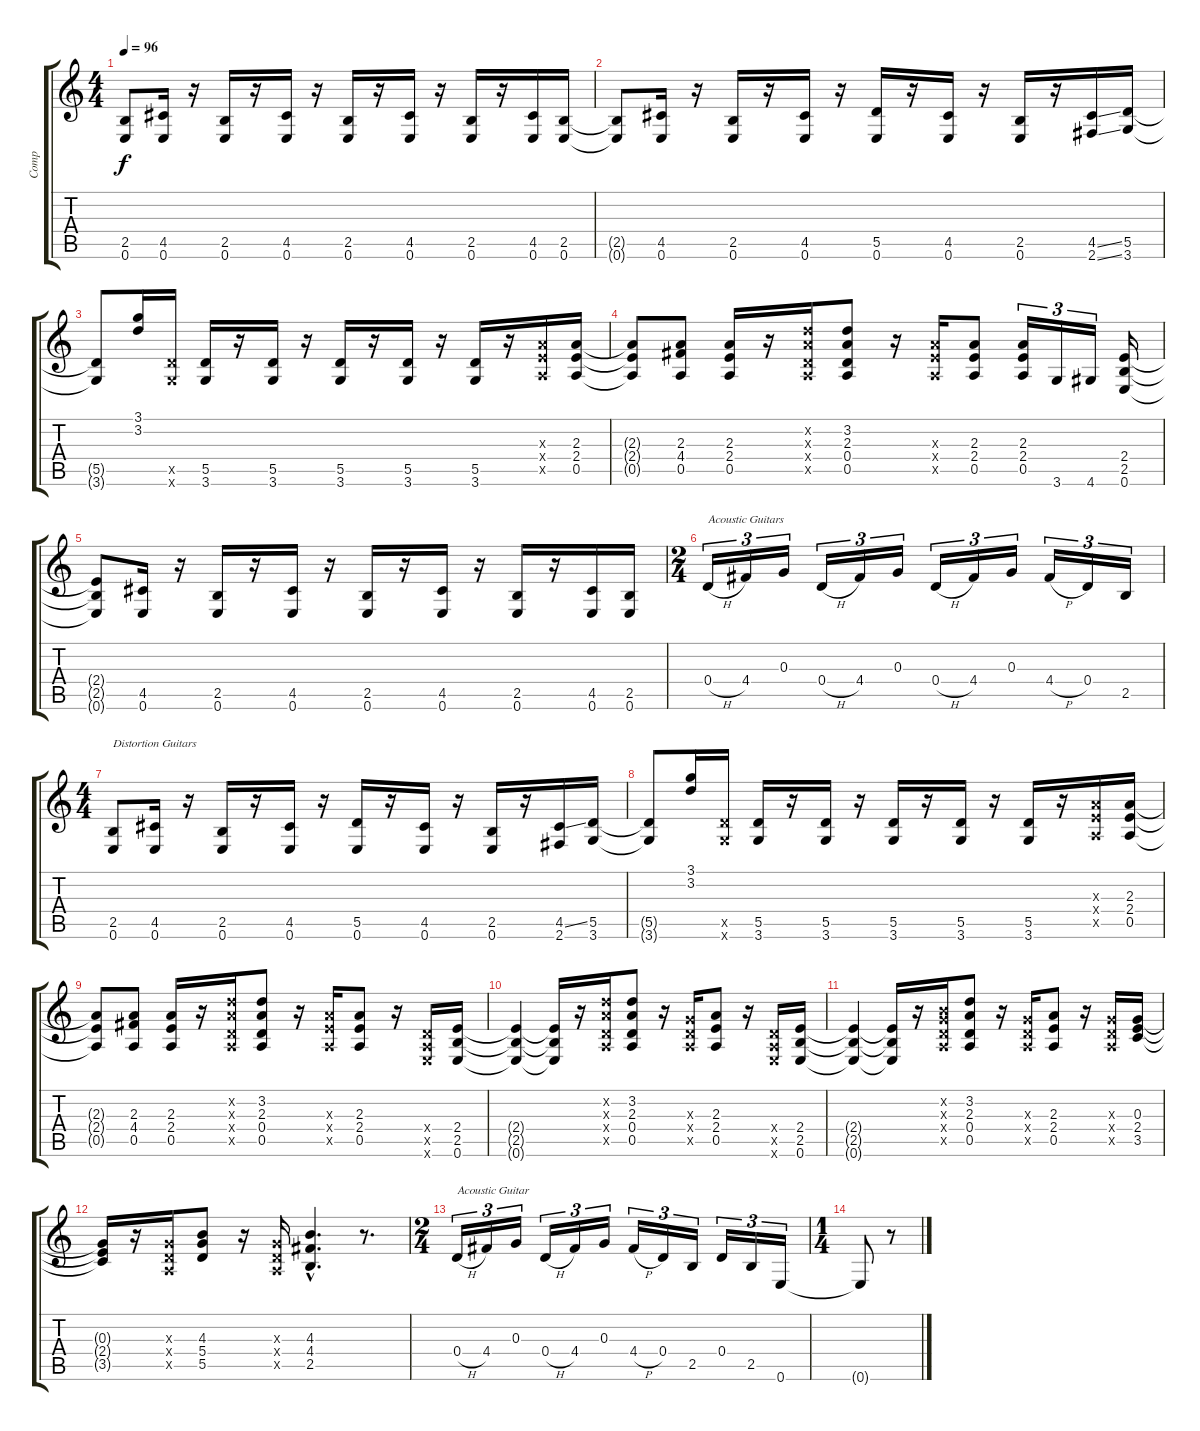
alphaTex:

\track ("Comp" "Comp") {instrument acousticguitarnylon}
\staff {score tabs}
\tuning (E4 B3 G3 D3 A2 E2) {hide}
\ts (4 4)
\tempo 96
\clef g2
\ks c
(2.5{t} 0.6{t}).8{dy f} (4.5 0.6).16 r.16 (2.5 0.6).16 r.16 (4.5 0.6).16 r.16 (2.5 0.6).16 r.16 (4.5 0.6).16 r.16 (2.5 0.6).16 r.16 (4.5 0.6).16 (2.5 0.6).16 |
(2.5{t} 0.6{t}).8 (4.5 0.6).16 r.16 (2.5 0.6).16 r.16 (4.5 0.6).16 r.16 (5.5 0.6).16 r.16 (4.5 0.6).16 r.16 (2.5 0.6).16 r.16 (4.5{ss} 2.6{ss}).16 (5.5 3.6).16 |
(5.5{t} 3.6{t}).8 (3.1 3.2).16 (5.5{x} 3.6{x}).16 (5.5 3.6).16 r.16 (5.5 3.6).16 r.16 (5.5 3.6).16 r.16 (5.5 3.6).16 r.16 (5.5 3.6).16 r.16 (2.3{x} 2.4{x} 0.5{x}).16 (2.3 2.4 0.5).16 |
(2.3{t} 2.4{t} 0.5{t}).8 (2.3 4.4 0.5).8 (2.3 2.4 0.5).16 r.16 (3.2{x} 2.3{x} 0.4{x} 0.5{x}).16 (3.2 2.3 0.4 0.5).8 r.16 (2.3{x} 2.4{x} 0.5{x}).16 (2.3 2.4 0.5).8 (2.3 2.4 0.5).16{tu (3 2)} 3.6.16{tu (3 2)} 4.6.16{tu (3 2)} (2.4 2.5 0.6).16 |
(2.4{t} 2.5{t} 0.6{t}).8 (4.5 0.6).16 r.16 (2.5 0.6).16 r.16 (4.5 0.6).16 r.16 (2.5 0.6).16 r.16 (4.5 0.6).16 r.16 (2.5 0.6).16 r.16 (4.5 0.6).16 (2.5 0.6).16 |
\ts (2 4)
0.4{h}.16{tu (3 2) txt "Acoustic Guitars" instrument acousticguitarnylon} 4.4.16{tu (3 2)} 0.3.16{tu (3 2)} 0.4{h}.16{tu (3 2)} 4.4.16{tu (3 2)} 0.3.16{tu (3 2)} 0.4{h}.16{tu (3 2)} 4.4.16{tu (3 2)} 0.3.16{tu (3 2)} 4.4{h}.16{tu (3 2)} 0.4.16{tu (3 2)} 2.5.16{tu (3 2)} |
\ts (4 4)
(2.5 0.6).8{txt "Distortion Guitars" instrument distortionguitar} (4.5 0.6).16 r.16 (2.5 0.6).16 r.16 (4.5 0.6).16 r.16 (5.5 0.6).16 r.16 (4.5 0.6).16 r.16 (2.5 0.6).16 r.16 (4.5{ss} 2.6).16 (5.5 3.6).16 |
(5.5{t} 3.6{t}).8 (3.1 3.2).16 (5.5{x} 3.6{x}).16 (5.5 3.6).16 r.16 (5.5 3.6).16 r.16 (5.5 3.6).16 r.16 (5.5 3.6).16 r.16 (5.5 3.6).16 r.16 (2.3{x} 2.4{x} 0.5{x}).16 (2.3 2.4 0.5).16 |
(2.3{t} 2.4{t} 0.5{t}).8 (2.3 4.4 0.5).8 (2.3 2.4 0.5).16 r.16 (3.2{x} 2.3{x} 0.4{x} 0.5{x}).16 (3.2 2.3 0.4 0.5).8 r.16 (2.3{x} 2.4{x} 0.5{x}).16 (2.3 2.4 0.5).8 r.16 (0.4{x} 0.5{x} 0.6{x}).16 (2.4 2.5 0.6).16 |
(2.4{t} 2.5{t} 0.6{t}).4 (2.4{t} 2.5{t} 0.6{t}).16 r.16 (3.2{x} 2.3{x} 0.4{x} 0.5{x}).16 (3.2 2.3 0.4 0.5).8 r.16 (0.3{x} 0.4{x} 0.5{x}).16 (2.3 2.4 0.5).8 r.16 (0.4{x} 0.5{x} 0.6{x}).16 (2.4 2.5 0.6).16 |
(2.4{t} 2.5{t} 0.6{t}).4 (2.4{t} 2.5{t} 0.6{t}).16 r.16 (0.2{x} 0.3{x} 0.4{x} 0.5{x}).16 (3.2 2.3 0.4 0.5).8 r.16 (0.3{x} 0.4{x} 0.5{x}).16 (2.3 2.4 0.5).8 r.16 (0.3{x} 0.4{x} 0.5{x}).16 (0.3 2.4 3.5).16 |
(0.3{t} 2.4{t} 3.5{t}).16 r.16 (0.3{x} 0.4{x} 0.5{x}).16 (4.3 5.4 5.5).8 r.16 (0.3{x} 0.4{x} 0.5{x}).16 (4.3{hac} 4.4{hac} 2.5{hac}).4{d} r.8{d} |
\ts (2 4)
0.4{h}.16{tu (3 2) txt "Acoustic Guitar" instrument acousticguitarnylon} 4.4.16{tu (3 2)} 0.3.16{tu (3 2)} 0.4{h}.16{tu (3 2)} 4.4.16{tu (3 2)} 0.3.16{tu (3 2)} 4.4{h}.16{tu (3 2)} 0.4.16{tu (3 2)} 2.5.16{tu (3 2)} 0.4.16{tu (3 2)} 2.5.16{tu (3 2)} 0.6.16{tu (3 2)} |
\ts (1 4)
0.6{t}.8 r.8
